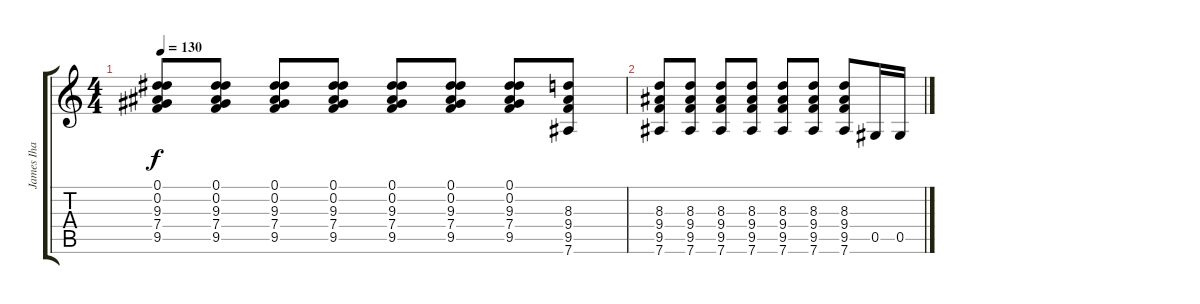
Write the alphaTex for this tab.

\track ("James Iha " "James Iha ") {instrument overdrivenguitar}
\staff {score tabs}
\tuning (Eb4 Bb3 Gb3 Db3 Ab2 Eb2) {hide}
\ts (4 4)
\tempo 130
\clef g2
\ks c
(0.1 0.2 9.3 7.4 9.5).8{dy f} (0.1 0.2 9.3 7.4 9.5).8 (0.1 0.2 9.3 7.4 9.5).8 (0.1 0.2 9.3 7.4 9.5).8 (0.1 0.2 9.3 7.4 9.5).8 (0.1 0.2 9.3 7.4 9.5).8 (0.1 0.2 9.3 7.4 9.5).8 (8.3 9.4 9.5 7.6).8 |
(8.3 9.4 9.5 7.6).8 (8.3 9.4 9.5 7.6).8 (8.3 9.4 9.5 7.6).8 (8.3 9.4 9.5 7.6).8 (8.3 9.4 9.5 7.6).8 (8.3 9.4 9.5 7.6).8 (8.3 9.4 9.5 7.6).8 0.5.16 0.5.16
